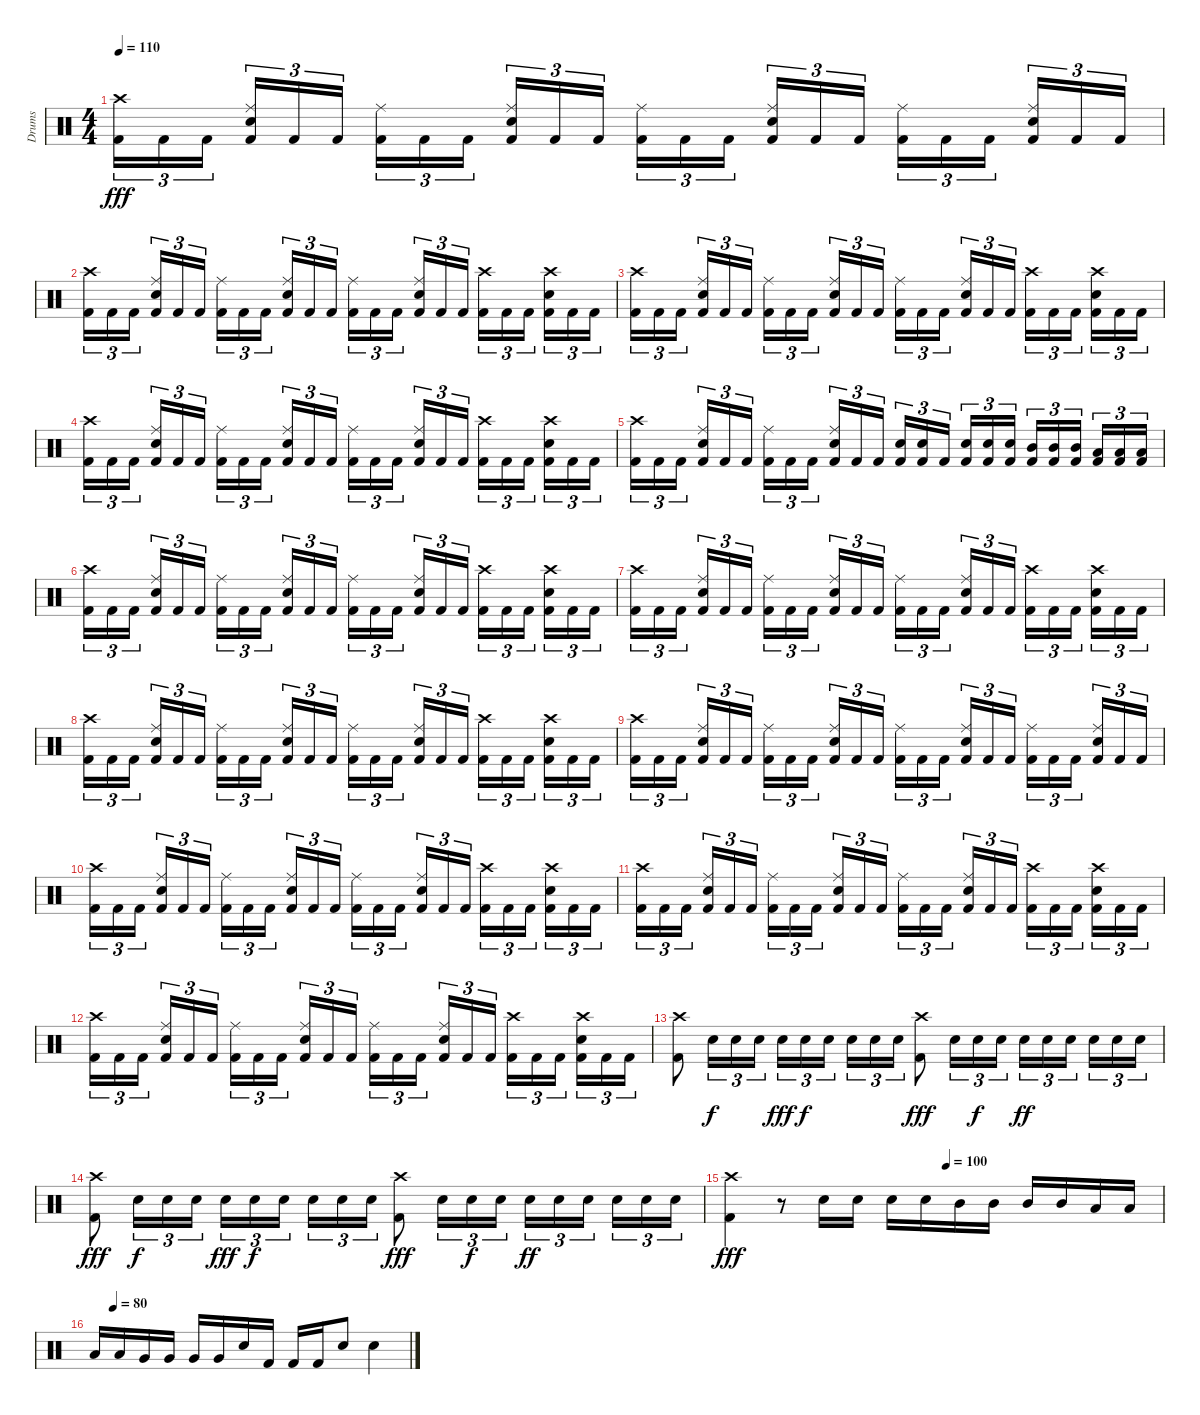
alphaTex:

\track ("Drums" "Drums") {instrument percussion}
\staff {score}
\articulation defaults
\ts (4 4)
\tempo 110
\clef neutral
\ks c
("Crash high (hit)" "Kick (hit) 2").16{tu (3 2) dy fff} "Kick (hit) 2".16{tu (3 2)} "Kick (hit) 2".16{tu (3 2) beam splitsecondary} ("Ride (middle)" "Snare (hit) 2" "Kick (hit) 2").16{tu (3 2)} "Kick (hit) 2".16{tu (3 2)} "Kick (hit) 2".16{tu (3 2)} ("Ride (middle)" "Kick (hit) 2").16{tu (3 2)} "Kick (hit) 2".16{tu (3 2)} "Kick (hit) 2".16{tu (3 2) beam splitsecondary} ("Ride (middle)" "Snare (hit) 2" "Kick (hit) 2").16{tu (3 2)} "Kick (hit) 2".16{tu (3 2)} "Kick (hit) 2".16{tu (3 2)} ("Ride (middle)" "Kick (hit) 2").16{tu (3 2)} "Kick (hit) 2".16{tu (3 2)} "Kick (hit) 2".16{tu (3 2) beam splitsecondary} ("Ride (middle)" "Snare (hit) 2" "Kick (hit) 2").16{tu (3 2)} "Kick (hit) 2".16{tu (3 2)} "Kick (hit) 2".16{tu (3 2)} ("Ride (middle)" "Kick (hit) 2").16{tu (3 2)} "Kick (hit) 2".16{tu (3 2)} "Kick (hit) 2".16{tu (3 2) beam splitsecondary} ("Ride (middle)" "Snare (hit) 2" "Kick (hit) 2").16{tu (3 2)} "Kick (hit) 2".16{tu (3 2)} "Kick (hit) 2".16{tu (3 2)} |
("Crash high (hit)" "Kick (hit) 2").16{tu (3 2)} "Kick (hit) 2".16{tu (3 2)} "Kick (hit) 2".16{tu (3 2) beam splitsecondary} ("Ride (middle)" "Snare (hit) 2" "Kick (hit) 2").16{tu (3 2)} "Kick (hit) 2".16{tu (3 2)} "Kick (hit) 2".16{tu (3 2)} ("Ride (middle)" "Kick (hit) 2").16{tu (3 2)} "Kick (hit) 2".16{tu (3 2)} "Kick (hit) 2".16{tu (3 2) beam splitsecondary} ("Ride (middle)" "Snare (hit) 2" "Kick (hit) 2").16{tu (3 2)} "Kick (hit) 2".16{tu (3 2)} "Kick (hit) 2".16{tu (3 2)} ("Ride (middle)" "Kick (hit) 2").16{tu (3 2)} "Kick (hit) 2".16{tu (3 2)} "Kick (hit) 2".16{tu (3 2) beam splitsecondary} ("Ride (middle)" "Snare (hit) 2" "Kick (hit) 2").16{tu (3 2)} "Kick (hit) 2".16{tu (3 2)} "Kick (hit) 2".16{tu (3 2)} ("Crash high (hit)" "Kick (hit) 2").16{tu (3 2)} "Kick (hit) 2".16{tu (3 2)} "Kick (hit) 2".16{tu (3 2) beam splitsecondary} ("Crash high (hit)" "Snare (hit) 2" "Kick (hit) 2").16{tu (3 2)} "Kick (hit) 2".16{tu (3 2)} "Kick (hit) 2".16{tu (3 2)} |
("Crash high (hit)" "Kick (hit) 2").16{tu (3 2)} "Kick (hit) 2".16{tu (3 2)} "Kick (hit) 2".16{tu (3 2) beam splitsecondary} ("Ride (middle)" "Snare (hit) 2" "Kick (hit) 2").16{tu (3 2)} "Kick (hit) 2".16{tu (3 2)} "Kick (hit) 2".16{tu (3 2)} ("Ride (middle)" "Kick (hit) 2").16{tu (3 2)} "Kick (hit) 2".16{tu (3 2)} "Kick (hit) 2".16{tu (3 2) beam splitsecondary} ("Ride (middle)" "Snare (hit) 2" "Kick (hit) 2").16{tu (3 2)} "Kick (hit) 2".16{tu (3 2)} "Kick (hit) 2".16{tu (3 2)} ("Ride (middle)" "Kick (hit) 2").16{tu (3 2)} "Kick (hit) 2".16{tu (3 2)} "Kick (hit) 2".16{tu (3 2) beam splitsecondary} ("Ride (middle)" "Snare (hit) 2" "Kick (hit) 2").16{tu (3 2)} "Kick (hit) 2".16{tu (3 2)} "Kick (hit) 2".16{tu (3 2)} ("Crash high (hit)" "Kick (hit) 2").16{tu (3 2)} "Kick (hit) 2".16{tu (3 2)} "Kick (hit) 2".16{tu (3 2) beam splitsecondary} ("Crash high (hit)" "Snare (hit) 2" "Kick (hit) 2").16{tu (3 2)} "Kick (hit) 2".16{tu (3 2)} "Kick (hit) 2".16{tu (3 2)} |
("Crash high (hit)" "Kick (hit) 2").16{tu (3 2)} "Kick (hit) 2".16{tu (3 2)} "Kick (hit) 2".16{tu (3 2) beam splitsecondary} ("Ride (middle)" "Snare (hit) 2" "Kick (hit) 2").16{tu (3 2)} "Kick (hit) 2".16{tu (3 2)} "Kick (hit) 2".16{tu (3 2)} ("Ride (middle)" "Kick (hit) 2").16{tu (3 2)} "Kick (hit) 2".16{tu (3 2)} "Kick (hit) 2".16{tu (3 2) beam splitsecondary} ("Ride (middle)" "Snare (hit) 2" "Kick (hit) 2").16{tu (3 2)} "Kick (hit) 2".16{tu (3 2)} "Kick (hit) 2".16{tu (3 2)} ("Ride (middle)" "Kick (hit) 2").16{tu (3 2)} "Kick (hit) 2".16{tu (3 2)} "Kick (hit) 2".16{tu (3 2) beam splitsecondary} ("Ride (middle)" "Snare (hit) 2" "Kick (hit) 2").16{tu (3 2)} "Kick (hit) 2".16{tu (3 2)} "Kick (hit) 2".16{tu (3 2)} ("Crash high (hit)" "Kick (hit) 2").16{tu (3 2)} "Kick (hit) 2".16{tu (3 2)} "Kick (hit) 2".16{tu (3 2) beam splitsecondary} ("Crash high (hit)" "Snare (hit) 2" "Kick (hit) 2").16{tu (3 2)} "Kick (hit) 2".16{tu (3 2)} "Kick (hit) 2".16{tu (3 2)} |
("Crash high (hit)" "Kick (hit) 2").16{tu (3 2)} "Kick (hit) 2".16{tu (3 2)} "Kick (hit) 2".16{tu (3 2) beam splitsecondary} ("Ride (middle)" "Snare (hit) 2" "Kick (hit) 2").16{tu (3 2)} "Kick (hit) 2".16{tu (3 2)} "Kick (hit) 2".16{tu (3 2)} ("Ride (middle)" "Kick (hit) 2").16{tu (3 2)} "Kick (hit) 2".16{tu (3 2)} "Kick (hit) 2".16{tu (3 2) beam splitsecondary} ("Ride (middle)" "Snare (hit) 2" "Kick (hit) 2").16{tu (3 2)} "Kick (hit) 2".16{tu (3 2)} "Kick (hit) 2".16{tu (3 2)} ("Snare (hit) 2" "Kick (hit) 2").16{tu (3 2)} ("Snare (hit) 2" "Kick (hit) 2").16{tu (3 2)} "Kick (hit) 2".16{tu (3 2) beam splitsecondary} ("Snare (hit) 2" "Kick (hit) 2").16{tu (3 2)} ("Snare (hit) 2" "Kick (hit) 2").16{tu (3 2)} ("Snare (hit) 2" "Kick (hit) 2").16{tu (3 2)} ("Mid Tom (hit)" "Kick (hit) 2").16{tu (3 2)} ("Mid Tom (hit)" "Kick (hit) 2").16{tu (3 2)} ("Mid Tom (hit)" "Kick (hit) 2").16{tu (3 2) beam splitsecondary} ("Low Tom (hit)" "Kick (hit) 2").16{tu (3 2)} ("Low Tom (hit)" "Kick (hit) 2").16{tu (3 2)} ("Low Tom (hit)" "Kick (hit) 2").16{tu (3 2)} |
("Crash high (hit)" "Kick (hit) 2").16{tu (3 2)} "Kick (hit) 2".16{tu (3 2)} "Kick (hit) 2".16{tu (3 2) beam splitsecondary} ("Ride (middle)" "Snare (hit) 2" "Kick (hit) 2").16{tu (3 2)} "Kick (hit) 2".16{tu (3 2)} "Kick (hit) 2".16{tu (3 2)} ("Ride (middle)" "Kick (hit) 2").16{tu (3 2)} "Kick (hit) 2".16{tu (3 2)} "Kick (hit) 2".16{tu (3 2) beam splitsecondary} ("Ride (middle)" "Snare (hit) 2" "Kick (hit) 2").16{tu (3 2)} "Kick (hit) 2".16{tu (3 2)} "Kick (hit) 2".16{tu (3 2)} ("Ride (middle)" "Kick (hit) 2").16{tu (3 2)} "Kick (hit) 2".16{tu (3 2)} "Kick (hit) 2".16{tu (3 2) beam splitsecondary} ("Ride (middle)" "Snare (hit) 2" "Kick (hit) 2").16{tu (3 2)} "Kick (hit) 2".16{tu (3 2)} "Kick (hit) 2".16{tu (3 2)} ("Crash high (hit)" "Kick (hit) 2").16{tu (3 2)} "Kick (hit) 2".16{tu (3 2)} "Kick (hit) 2".16{tu (3 2) beam splitsecondary} ("Crash high (hit)" "Snare (hit) 2" "Kick (hit) 2").16{tu (3 2)} "Kick (hit) 2".16{tu (3 2)} "Kick (hit) 2".16{tu (3 2)} |
("Crash high (hit)" "Kick (hit) 2").16{tu (3 2)} "Kick (hit) 2".16{tu (3 2)} "Kick (hit) 2".16{tu (3 2) beam splitsecondary} ("Ride (middle)" "Snare (hit) 2" "Kick (hit) 2").16{tu (3 2)} "Kick (hit) 2".16{tu (3 2)} "Kick (hit) 2".16{tu (3 2)} ("Ride (middle)" "Kick (hit) 2").16{tu (3 2)} "Kick (hit) 2".16{tu (3 2)} "Kick (hit) 2".16{tu (3 2) beam splitsecondary} ("Ride (middle)" "Snare (hit) 2" "Kick (hit) 2").16{tu (3 2)} "Kick (hit) 2".16{tu (3 2)} "Kick (hit) 2".16{tu (3 2)} ("Ride (middle)" "Kick (hit) 2").16{tu (3 2)} "Kick (hit) 2".16{tu (3 2)} "Kick (hit) 2".16{tu (3 2) beam splitsecondary} ("Ride (middle)" "Snare (hit) 2" "Kick (hit) 2").16{tu (3 2)} "Kick (hit) 2".16{tu (3 2)} "Kick (hit) 2".16{tu (3 2)} ("Crash high (hit)" "Kick (hit) 2").16{tu (3 2)} "Kick (hit) 2".16{tu (3 2)} "Kick (hit) 2".16{tu (3 2) beam splitsecondary} ("Crash high (hit)" "Snare (hit) 2" "Kick (hit) 2").16{tu (3 2)} "Kick (hit) 2".16{tu (3 2)} "Kick (hit) 2".16{tu (3 2)} |
("Crash high (hit)" "Kick (hit) 2").16{tu (3 2)} "Kick (hit) 2".16{tu (3 2)} "Kick (hit) 2".16{tu (3 2) beam splitsecondary} ("Ride (middle)" "Snare (hit) 2" "Kick (hit) 2").16{tu (3 2)} "Kick (hit) 2".16{tu (3 2)} "Kick (hit) 2".16{tu (3 2)} ("Ride (middle)" "Kick (hit) 2").16{tu (3 2)} "Kick (hit) 2".16{tu (3 2)} "Kick (hit) 2".16{tu (3 2) beam splitsecondary} ("Ride (middle)" "Snare (hit) 2" "Kick (hit) 2").16{tu (3 2)} "Kick (hit) 2".16{tu (3 2)} "Kick (hit) 2".16{tu (3 2)} ("Ride (middle)" "Kick (hit) 2").16{tu (3 2)} "Kick (hit) 2".16{tu (3 2)} "Kick (hit) 2".16{tu (3 2) beam splitsecondary} ("Ride (middle)" "Snare (hit) 2" "Kick (hit) 2").16{tu (3 2)} "Kick (hit) 2".16{tu (3 2)} "Kick (hit) 2".16{tu (3 2)} ("Crash high (hit)" "Kick (hit) 2").16{tu (3 2)} "Kick (hit) 2".16{tu (3 2)} "Kick (hit) 2".16{tu (3 2) beam splitsecondary} ("Crash high (hit)" "Snare (hit) 2" "Kick (hit) 2").16{tu (3 2)} "Kick (hit) 2".16{tu (3 2)} "Kick (hit) 2".16{tu (3 2)} |
("Crash high (hit)" "Kick (hit) 2").16{tu (3 2)} "Kick (hit) 2".16{tu (3 2)} "Kick (hit) 2".16{tu (3 2) beam splitsecondary} ("Ride (middle)" "Snare (hit) 2" "Kick (hit) 2").16{tu (3 2)} "Kick (hit) 2".16{tu (3 2)} "Kick (hit) 2".16{tu (3 2)} ("Ride (middle)" "Kick (hit) 2").16{tu (3 2)} "Kick (hit) 2".16{tu (3 2)} "Kick (hit) 2".16{tu (3 2) beam splitsecondary} ("Ride (middle)" "Snare (hit) 2" "Kick (hit) 2").16{tu (3 2)} "Kick (hit) 2".16{tu (3 2)} "Kick (hit) 2".16{tu (3 2)} ("Ride (middle)" "Kick (hit) 2").16{tu (3 2)} "Kick (hit) 2".16{tu (3 2)} "Kick (hit) 2".16{tu (3 2) beam splitsecondary} ("Ride (middle)" "Snare (hit) 2" "Kick (hit) 2").16{tu (3 2)} "Kick (hit) 2".16{tu (3 2)} "Kick (hit) 2".16{tu (3 2)} ("Ride (middle)" "Kick (hit) 2").16{tu (3 2)} "Kick (hit) 2".16{tu (3 2)} "Kick (hit) 2".16{tu (3 2) beam splitsecondary} ("Ride (middle)" "Snare (hit) 2" "Kick (hit) 2").16{tu (3 2)} "Kick (hit) 2".16{tu (3 2)} "Kick (hit) 2".16{tu (3 2)} |
("Crash high (hit)" "Kick (hit) 2").16{tu (3 2)} "Kick (hit) 2".16{tu (3 2)} "Kick (hit) 2".16{tu (3 2) beam splitsecondary} ("Ride (middle)" "Snare (hit) 2" "Kick (hit) 2").16{tu (3 2)} "Kick (hit) 2".16{tu (3 2)} "Kick (hit) 2".16{tu (3 2)} ("Ride (middle)" "Kick (hit) 2").16{tu (3 2)} "Kick (hit) 2".16{tu (3 2)} "Kick (hit) 2".16{tu (3 2) beam splitsecondary} ("Ride (middle)" "Snare (hit) 2" "Kick (hit) 2").16{tu (3 2)} "Kick (hit) 2".16{tu (3 2)} "Kick (hit) 2".16{tu (3 2)} ("Ride (middle)" "Kick (hit) 2").16{tu (3 2)} "Kick (hit) 2".16{tu (3 2)} "Kick (hit) 2".16{tu (3 2) beam splitsecondary} ("Ride (middle)" "Snare (hit) 2" "Kick (hit) 2").16{tu (3 2)} "Kick (hit) 2".16{tu (3 2)} "Kick (hit) 2".16{tu (3 2)} ("Crash high (hit)" "Kick (hit) 2").16{tu (3 2)} "Kick (hit) 2".16{tu (3 2)} "Kick (hit) 2".16{tu (3 2) beam splitsecondary} ("Crash high (hit)" "Snare (hit) 2" "Kick (hit) 2").16{tu (3 2)} "Kick (hit) 2".16{tu (3 2)} "Kick (hit) 2".16{tu (3 2)} |
("Crash high (hit)" "Kick (hit) 2").16{tu (3 2)} "Kick (hit) 2".16{tu (3 2)} "Kick (hit) 2".16{tu (3 2) beam splitsecondary} ("Ride (middle)" "Snare (hit) 2" "Kick (hit) 2").16{tu (3 2)} "Kick (hit) 2".16{tu (3 2)} "Kick (hit) 2".16{tu (3 2)} ("Ride (middle)" "Kick (hit) 2").16{tu (3 2)} "Kick (hit) 2".16{tu (3 2)} "Kick (hit) 2".16{tu (3 2) beam splitsecondary} ("Ride (middle)" "Snare (hit) 2" "Kick (hit) 2").16{tu (3 2)} "Kick (hit) 2".16{tu (3 2)} "Kick (hit) 2".16{tu (3 2)} ("Ride (middle)" "Kick (hit) 2").16{tu (3 2)} "Kick (hit) 2".16{tu (3 2)} "Kick (hit) 2".16{tu (3 2) beam splitsecondary} ("Ride (middle)" "Snare (hit) 2" "Kick (hit) 2").16{tu (3 2)} "Kick (hit) 2".16{tu (3 2)} "Kick (hit) 2".16{tu (3 2)} ("Crash high (hit)" "Kick (hit) 2").16{tu (3 2)} "Kick (hit) 2".16{tu (3 2)} "Kick (hit) 2".16{tu (3 2) beam splitsecondary} ("Crash high (hit)" "Snare (hit) 2" "Kick (hit) 2").16{tu (3 2)} "Kick (hit) 2".16{tu (3 2)} "Kick (hit) 2".16{tu (3 2)} |
("Crash high (hit)" "Kick (hit) 2").16{tu (3 2)} "Kick (hit) 2".16{tu (3 2)} "Kick (hit) 2".16{tu (3 2) beam splitsecondary} ("Ride (middle)" "Snare (hit) 2" "Kick (hit) 2").16{tu (3 2)} "Kick (hit) 2".16{tu (3 2)} "Kick (hit) 2".16{tu (3 2)} ("Ride (middle)" "Kick (hit) 2").16{tu (3 2)} "Kick (hit) 2".16{tu (3 2)} "Kick (hit) 2".16{tu (3 2) beam splitsecondary} ("Ride (middle)" "Snare (hit) 2" "Kick (hit) 2").16{tu (3 2)} "Kick (hit) 2".16{tu (3 2)} "Kick (hit) 2".16{tu (3 2)} ("Ride (middle)" "Kick (hit) 2").16{tu (3 2)} "Kick (hit) 2".16{tu (3 2)} "Kick (hit) 2".16{tu (3 2) beam splitsecondary} ("Ride (middle)" "Snare (hit) 2" "Kick (hit) 2").16{tu (3 2)} "Kick (hit) 2".16{tu (3 2)} "Kick (hit) 2".16{tu (3 2)} ("Crash high (hit)" "Kick (hit) 2").16{tu (3 2)} "Kick (hit) 2".16{tu (3 2)} "Kick (hit) 2".16{tu (3 2) beam splitsecondary} ("Crash high (hit)" "Snare (hit) 2" "Kick (hit) 2").16{tu (3 2)} "Kick (hit) 2".16{tu (3 2)} "Kick (hit) 2".16{tu (3 2)} |
("Crash high (hit)" "Kick (hit) 2").8 "Snare (hit) 2".16{tu (3 2) dy f} "Snare (hit) 2".16{tu (3 2)} "Snare (hit) 2".16{tu (3 2)} "Snare (hit) 2".16{tu (3 2) dy fff} "Snare (hit) 2".16{tu (3 2) dy f} "Snare (hit) 2".16{tu (3 2) beam splitsecondary} "Snare (hit) 2".16{tu (3 2)} "Snare (hit) 2".16{tu (3 2)} "Snare (hit) 2".16{tu (3 2)} ("Crash high (hit)" "Kick (hit) 2").8{dy fff} "Snare (hit) 2".16{tu (3 2)} "Snare (hit) 2".16{tu (3 2) dy f} "Snare (hit) 2".16{tu (3 2)} "Snare (hit) 2".16{tu (3 2) dy ff} "Snare (hit) 2".16{tu (3 2)} "Snare (hit) 2".16{tu (3 2) beam splitsecondary} "Snare (hit) 2".16{tu (3 2)} "Snare (hit) 2".16{tu (3 2)} "Snare (hit) 2".16{tu (3 2)} |
("Crash high (hit)" "Kick (hit) 2").8{dy fff} "Snare (hit) 2".16{tu (3 2) dy f} "Snare (hit) 2".16{tu (3 2)} "Snare (hit) 2".16{tu (3 2)} "Snare (hit) 2".16{tu (3 2) dy fff} "Snare (hit) 2".16{tu (3 2) dy f} "Snare (hit) 2".16{tu (3 2) beam splitsecondary} "Snare (hit) 2".16{tu (3 2)} "Snare (hit) 2".16{tu (3 2)} "Snare (hit) 2".16{tu (3 2)} ("Crash high (hit)" "Kick (hit) 2").8{dy fff} "Snare (hit) 2".16{tu (3 2)} "Snare (hit) 2".16{tu (3 2) dy f} "Snare (hit) 2".16{tu (3 2)} "Snare (hit) 2".16{tu (3 2) dy ff} "Snare (hit) 2".16{tu (3 2)} "Snare (hit) 2".16{tu (3 2) beam splitsecondary} "Snare (hit) 2".16{tu (3 2)} "Snare (hit) 2".16{tu (3 2)} "Snare (hit) 2".16{tu (3 2)} |
\tempo (100 0.5)
("Crash high (hit)" "Kick (hit) 2").4{dy fff} r.8 "Snare (hit) 2".16 "Snare (hit) 2".16 "Snare (hit) 2".16 "Snare (hit) 2".16 "Mid Tom (hit)".16 "Mid Tom (hit)".16 "Mid Tom (hit)".16 "Mid Tom (hit)".16 "Low Tom (hit)".16 "Low Tom (hit)".16 |
\tempo (80 0.0625)
"Low Tom (hit)".16 "Low Tom (hit)".16 "Very Low Tom (hit)".16 "Very Low Tom (hit)".16 "Very Low Tom (hit)".16 "Very Low Tom (hit)".16 "Snare (hit) 2".16 "Kick (hit) 2".16 "Kick (hit) 2".16 "Kick (hit) 2".16 "Snare (hit) 2".8 "Snare (hit) 2".4
